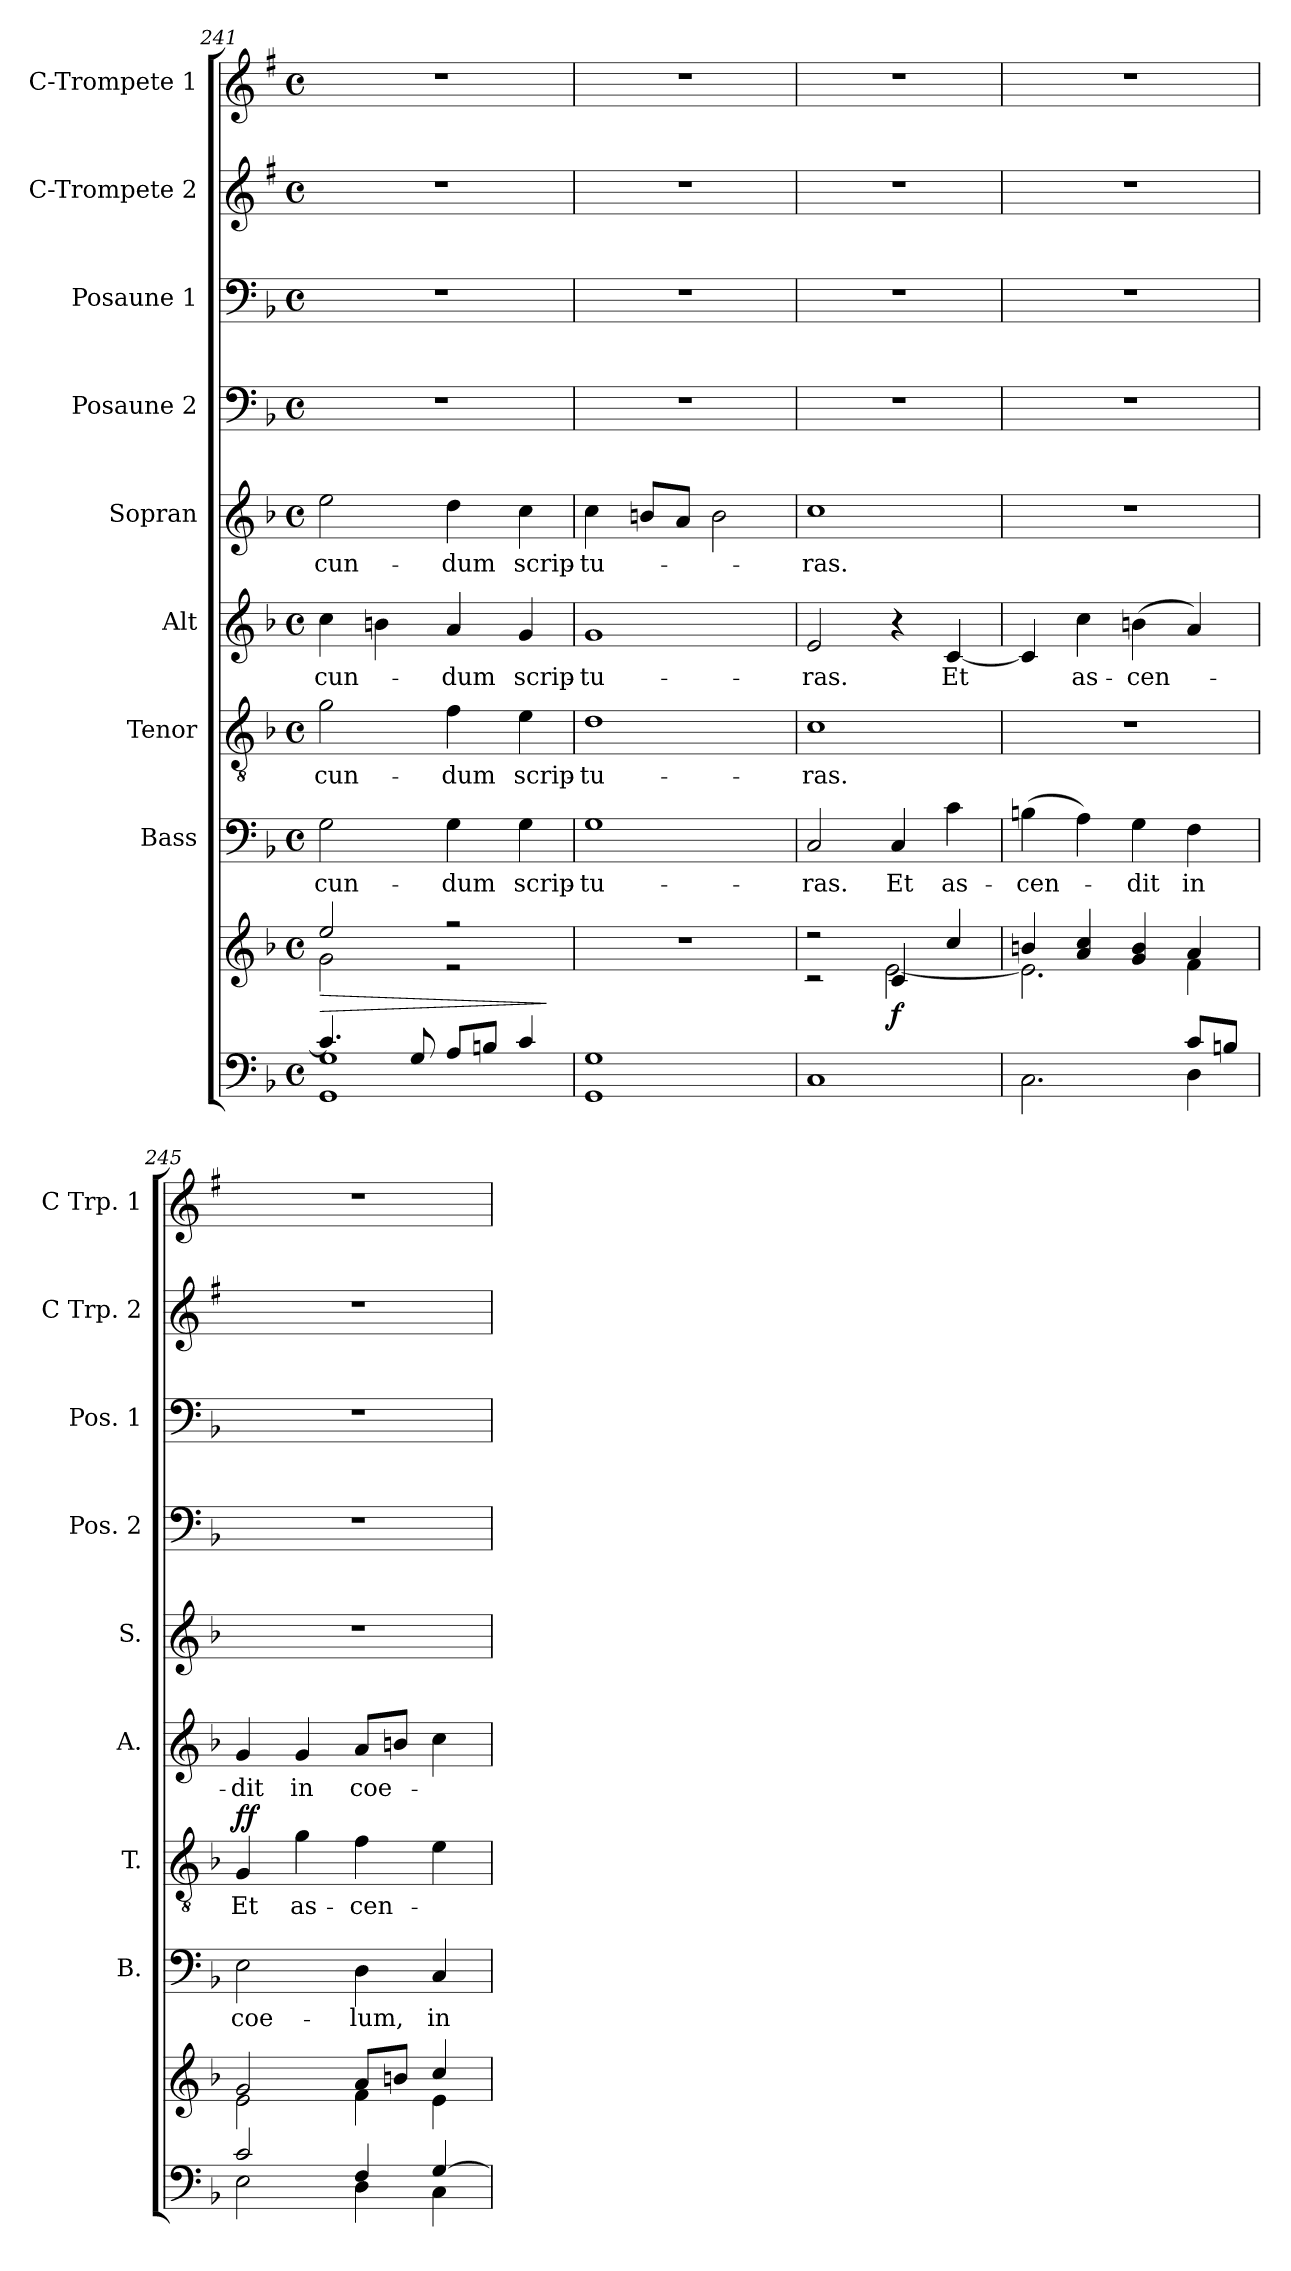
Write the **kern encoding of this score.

**kern	**kern	**dynam	**kern	**text	**kern	**text	**dynam	**kern	**text	**kern	**text	**kern	**kern	**kern	**kern
*part9	*part9	*part9	*part8	*part8	*part7	*part7	*part7	*part6	*part6	*part5	*part5	*part4	*part3	*part2	*part1
*staff10	*staff9	*staff9/10	*staff8	*staff8	*staff7	*staff7	*staff7	*staff6	*staff6	*staff5	*staff5	*staff4	*staff3	*staff2	*staff1
*	*	*	*I"Bass	*	*I"Tenor	*	*	*I"Alt	*	*I"Sopran	*	*I"Posaune 2	*I"Posaune 1	*I"C-Trompete 2	*I"C-Trompete 1
*	*	*	*I'B.	*	*I'T.	*	*	*I'A.	*	*I'S.	*	*I'Pos. 2	*I'Pos. 1	*I'C Trp. 2	*I'C Trp. 1
!!LO:PB:g=z
*clefF4	*clefG2	*	*clefF4	*	*clefGv2	*	*	*clefG2	*	*clefG2	*	*clefF4	*clefF4	*clefG2	*clefG2
*	*	*	*	*	*	*	*	*	*	*	*	*	*	*ITrd1c2	*ITrd1c2
*k[b-]	*k[b-]	*	*k[b-]	*	*k[b-]	*	*	*k[b-]	*	*k[b-]	*	*k[b-]	*k[b-]	*k[b-]	*k[b-]
*F:	*F:	*	*F:	*	*F:	*	*	*F:	*	*F:	*	*F:	*F:	*F:	*F:
*M4/4	*M4/4	*	*M4/4	*	*M4/4	*	*	*M4/4	*	*M4/4	*	*M4/4	*M4/4	*M4/4	*M4/4
*met(c)	*met(c)	*	*met(c)	*	*met(c)	*	*	*met(c)	*	*met(c)	*	*met(c)	*met(c)	*met(c)	*met(c)
=241	=241	=241	=241	=241	=241	=241	=241	=241	=241	=241	=241	=241	=241	=241	=241
*^	*	*	*	*	*	*	*	*	*	*	*	*	*	*	*
!	!	!	!LO:HP:b	!	!LO:LY:b	!	!LO:LY:b	!	!	!LO:LY:b	!	!LO:LY:b	!	!	!	!
*	*	*^	*	*	*	*	*	*	*	*	*	*	*	*	*	*
4.c/]	1GG 1G	2ee/	2g\	>	2G\	-cun-	2g\	-cun-	.	4cc\	-cun-	2ee\	-cun-	1r	1r	1r	1r
.	.	.	.	.	.	.	.	.	.	4bn\	.	.	.	.	.	.	.
8G/	.	.	.	.	.	.	.	.	.	.	.	.	.	.	.	.	.
!	!	!	!	!	!	!LO:LY:b	!	!LO:LY:b	!	!	!LO:LY:b	!	!LO:LY:b	!	!	!	!
8A/L	.	2r	2r	.	4G\	-dum	4f\	-dum	.	4a/	-dum	4dd\	-dum	.	.	.	.
8Bn/J	.	.	.	.	.	.	.	.	.	.	.	.	.	.	.	.	.
!	!	!	!	!	!	!LO:LY:b	!	!LO:LY:b	!	!	!LO:LY:b	!	!LO:LY:b	!	!	!	!
4c/	.	.	.	.	4G\	scrip-	4e\	scrip-	.	4g/	scrip-	4cc\	scrip-	.	.	.	.
*v	*v	*	*	*	*	*	*	*	*	*	*	*	*	*	*	*	*
*	*v	*v	*	*	*	*	*	*	*	*	*	*	*	*	*	*
.	.	]	.	.	.	.	.	.	.	.	.	.	.	.	.
=242	=242	=242	=242	=242	=242	=242	=242	=242	=242	=242	=242	=242	=242	=242	=242
!	!	!	!	!LO:LY:b	!	!LO:LY:b	!	!	!LO:LY:b	!	!LO:LY:b	!	!	!	!
1GG 1G	1r	.	1G	-tu-	1d	-tu-	.	1g	-tu-	4cc\	-tu-	1r	1r	1r	1r
.	.	.	.	.	.	.	.	.	.	8bn/L	.	.	.	.	.
.	.	.	.	.	.	.	.	.	.	8a/J	.	.	.	.	.
.	.	.	.	.	.	.	.	.	.	2b\	.	.	.	.	.
=243	=243	=243	=243	=243	=243	=243	=243	=243	=243	=243	=243	=243	=243	=243	=243
*	*^	*	*	*	*	*	*	*	*	*	*	*	*	*	*
!	!	!	!	!	!LO:LY:b	!	!LO:LY:b	!	!	!LO:LY:b	!	!LO:LY:b	!	!	!	!
1C	2r	2r	.	2C/	-ras.	1c	-ras.	.	2e/	-ras.	1cc	-ras.	1r	1r	1r	1r
!	!	!	!LO:DY:b	!	!LO:LY:b	!	!	!	!	!	!	!	!	!	!	!
.	4c/	[<2e\	f	4C/	Et	.	.	.	4r	.	.	.	.	.	.	.
!	!	!	!	!	!LO:LY:b	!	!	!	!	!LO:LY:b	!	!	!	!	!	!
.	4cc/	.	.	4c\	as-	.	.	.	[4c/	Et	.	.	.	.	.	.
=244	=244	=244	=244	=244	=244	=244	=244	=244	=244	=244	=244	=244	=244	=244	=244	=244
*^	*	*	*	*	*	*	*	*	*	*	*	*	*	*	*	*
!	!	!	!	!	!	!LO:LY:b	!	!	!	!	!	!	!	!	!	!	!
2.ryy	2.C\	4bn/	2.e\]	.	(>4Bn\	-cen-	1r	.	.	4c/]	.	1r	.	1r	1r	1r	1r
!	!	!	!	!	!	!	!	!	!	!	!LO:LY:b	!	!	!	!	!	!
.	.	4a/ 4cc/	.	.	4A\)	.	.	.	.	4cc\	as-	.	.	.	.	.	.
!	!	!	!	!	!	!LO:LY:b	!	!	!	!	!LO:LY:b	!	!	!	!	!	!
.	.	4g/ 4b/	.	.	4G\	-dit	.	.	.	(>4bn\	-cen-	.	.	.	.	.	.
!	!	!	!	!	!	!LO:LY:b	!	!	!	!	!	!	!	!	!	!	!
8c/L	4D\	4a/	4f\	.	4F\	in	.	.	.	4a/)	.	.	.	.	.	.	.
8Bn/J	.	.	.	.	.	.	.	.	.	.	.	.	.	.	.	.	.
=245	=245	=245	=245	=245	=245	=245	=245	=245	=245	=245	=245	=245	=245	=245	=245	=245	=245
!	!	!	!	!	!	!LO:LY:b	!	!LO:LY:b	!LO:DY:a	!	!LO:LY:b	!	!	!	!	!	!
2c/	2E\	2g/	2e\	.	2E\	coe-	4G/	Et	ff	4g/	-dit	1r	.	1r	1r	1r	1r
!	!	!	!	!	!	!	!	!LO:LY:b	!	!	!LO:LY:b	!	!	!	!	!	!
.	.	.	.	.	.	.	4g\	as-	.	4g/	in	.	.	.	.	.	.
!	!	!	!	!	!	!LO:LY:b	!	!LO:LY:b	!	!	!LO:LY:b	!	!	!	!	!	!
4F/	4D\	8a/L	4f\	.	4D\	-lum,	4f\	-cen-	.	8a/L	coe-	.	.	.	.	.	.
.	.	8bn/J	.	.	.	.	.	.	.	8bn/J	.	.	.	.	.	.	.
!	!	!	!	!	!	!LO:LY:b	!	!	!	!	!	!	!	!	!	!	!
[>4G/	4C\	4cc/	4e\	.	4C/	in	4e\	.	.	4cc\	.	.	.	.	.	.	.
*v	*v	*	*	*	*	*	*	*	*	*	*	*	*	*	*	*	*
*	*v	*v	*	*	*	*	*	*	*	*	*	*	*	*	*	*
=	=	=	=	=	=	=	=	=	=	=	=	=	=	=	=
*-	*-	*-	*-	*-	*-	*-	*-	*-	*-	*-	*-	*-	*-	*-	*-
